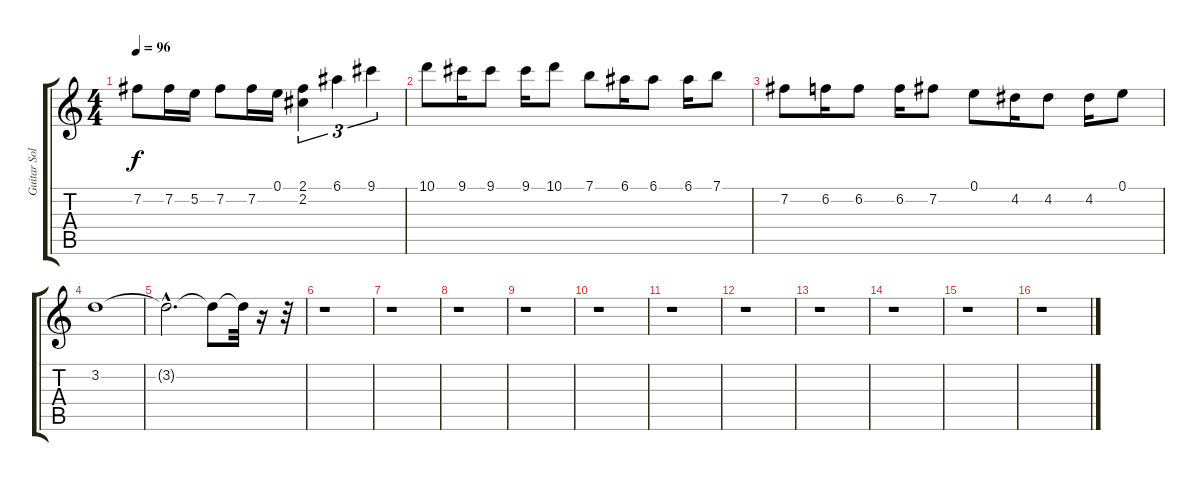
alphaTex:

\track ("Guitar Solo" "Guitar Sol") {instrument overdrivenguitar}
\staff {score tabs}
\tuning (E4 B3 G3 D3 A2 E2) {hide}
\ts (4 4)
\tempo 96
\clef g2
\ks c
7.2.8{dy f} 7.2.16 5.2.16 7.2.8 7.2.16 0.1.16 (2.1 2.2).4{tu (3 2)} 6.1.4{tu (3 2)} 9.1.4{tu (3 2)} |
10.1.8 9.1.16 9.1.8 9.1.16 10.1.8 7.1.8 6.1.16 6.1.8 6.1.16 7.1.8 |
7.2.8{volume 13} 6.2.16 6.2.8 6.2.16 7.2.8 0.1.8 4.2.16 4.2.8 4.2.16 0.1.8 |
3.2.1 |
3.2{hac t}.2{d} 3.2{t}.8 3.2{t}.32 r.16 r.32 |
r.1 |
r.1 |
r.1 |
r.1 |
r.1 |
r.1 |
r.1 |
r.1 |
r.1 |
r.1 |
r.1
